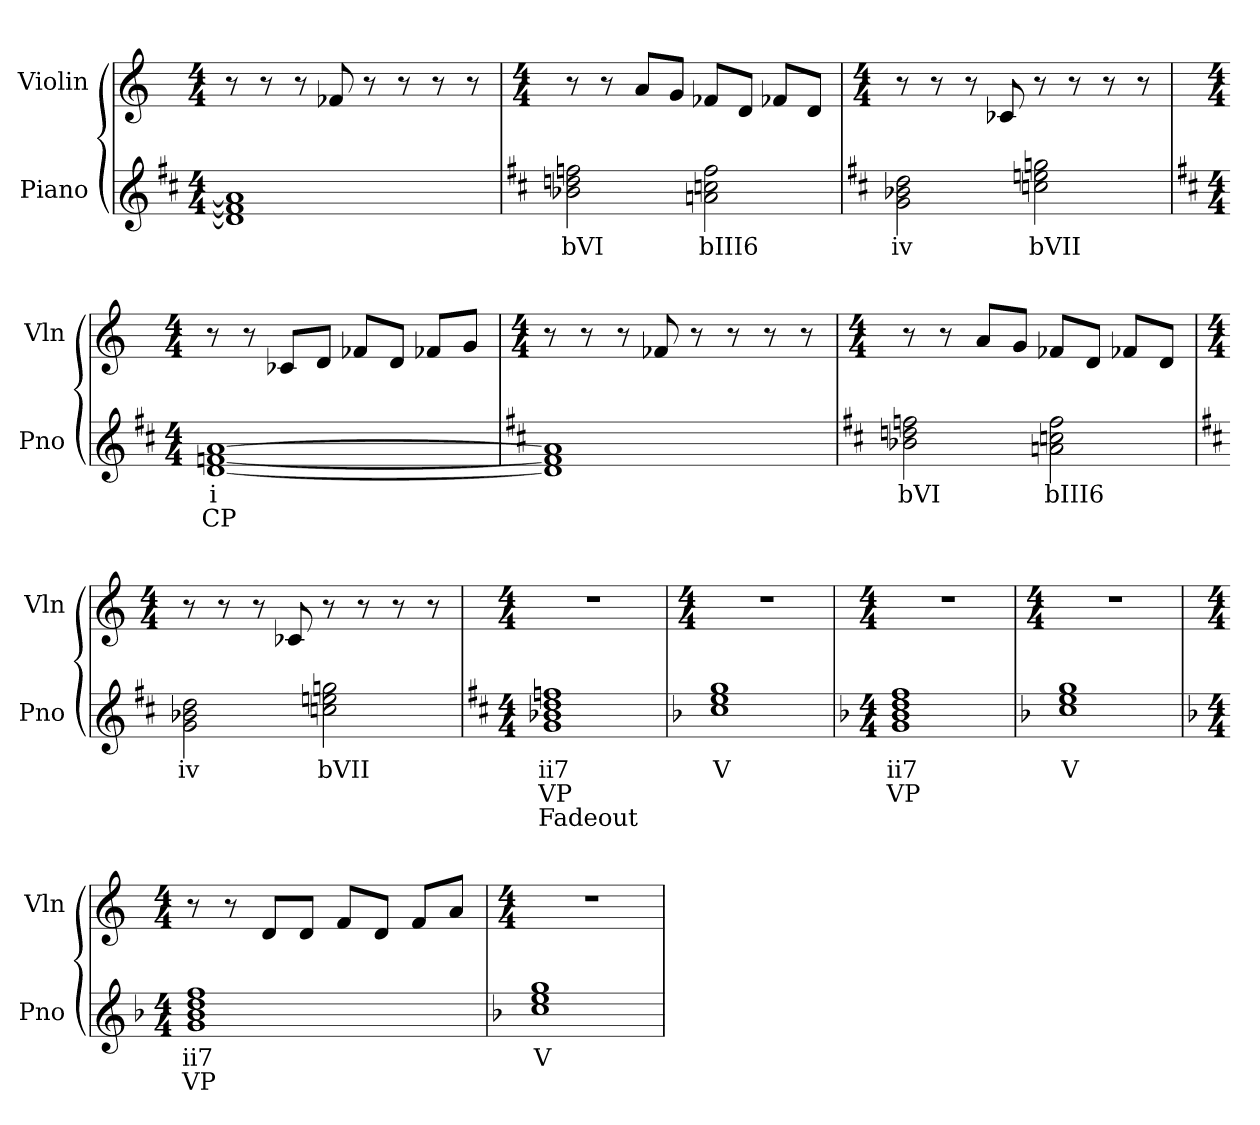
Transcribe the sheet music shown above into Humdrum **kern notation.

**kern	**text	**text	**text	**kern
*part2	*part2	*part2	*part2	*part1
*staff2	*staff2	*staff2	*staff2	*staff1
*I"Piano	*	*	*	*I"Violin
*I'Pno	*	*	*	*I'Vln
*k[f#c#]	*	*	*	*
*D:	*	*	*	*
*M4/4	*	*	*	*M4/4
=	=	=	=	=
1d] 1fn] 1a]	.	.	.	8r
.	.	.	.	8r
.	.	.	.	8r
.	.	.	.	8f-X
.	.	.	.	8r
.	.	.	.	8r
.	.	.	.	8r
.	.	.	.	8r
=	=	=	=	=
*k[f#c#]	*	*	*	*
*D:	*	*	*	*
*	*	*	*	*M4/4
2b-X 2ddn 2ffn	bVI	.	.	8r
.	.	.	.	8r
.	.	.	.	8aL
.	.	.	.	8gJ
2an 2ccn 2ff	bIII6	.	.	8f-XL
.	.	.	.	8dJ
.	.	.	.	8f-XL
.	.	.	.	8dJ
=	=	=	=	=
*k[f#c#]	*	*	*	*
*D:	*	*	*	*
*	*	*	*	*M4/4
2g 2b-X 2dd	iv	.	.	8r
.	.	.	.	8r
.	.	.	.	8r
.	.	.	.	8c-X
2ccn 2een 2ggn	bVII	.	.	8r
.	.	.	.	8r
.	.	.	.	8r
.	.	.	.	8r
=	=	=	=	=
*k[f#c#]	*	*	*	*
*D:	*	*	*	*
*M4/4	*	*	*	*M4/4
[1d [1fn [1a	i	CP	.	8r
.	.	.	.	8r
.	.	.	.	8c-XL
.	.	.	.	8dJ
.	.	.	.	8f-XL
.	.	.	.	8dJ
.	.	.	.	8f-XL
.	.	.	.	8gJ
=	=	=	=	=
*k[f#c#]	*	*	*	*
*D:	*	*	*	*
*	*	*	*	*M4/4
1d] 1fn] 1a]	.	.	.	8r
.	.	.	.	8r
.	.	.	.	8r
.	.	.	.	8f-X
.	.	.	.	8r
.	.	.	.	8r
.	.	.	.	8r
.	.	.	.	8r
=	=	=	=	=
*k[f#c#]	*	*	*	*
*D:	*	*	*	*
*	*	*	*	*M4/4
2b-X 2ddn 2ffn	bVI	.	.	8r
.	.	.	.	8r
.	.	.	.	8aL
.	.	.	.	8gJ
2an 2ccn 2ff	bIII6	.	.	8f-XL
.	.	.	.	8dJ
.	.	.	.	8f-XL
.	.	.	.	8dJ
=	=	=	=	=
*k[f#c#]	*	*	*	*
*D:	*	*	*	*
*	*	*	*	*M4/4
2g 2b-X 2dd	iv	.	.	8r
.	.	.	.	8r
.	.	.	.	8r
.	.	.	.	8c-X
2ccn 2een 2ggn	bVII	.	.	8r
.	.	.	.	8r
.	.	.	.	8r
.	.	.	.	8r
=	=	=	=	=
*k[f#c#]	*	*	*	*
*D:	*	*	*	*
*M4/4	*	*	*	*M4/4
1g 1b-X 1dd 1ffn	ii7	VP	Fadeout	1r
=	=	=	=	=
*k[b-]	*	*	*	*
*F:	*	*	*	*
*	*	*	*	*M4/4
1cc 1ee 1gg	V	.	.	1r
=	=	=	=	=
*k[b-]	*	*	*	*
*F:	*	*	*	*
*M4/4	*	*	*	*M4/4
1g 1b- 1dd 1ff	ii7	VP	.	1r
=	=	=	=	=
*k[b-]	*	*	*	*
*F:	*	*	*	*
*	*	*	*	*M4/4
1cc 1ee 1gg	V	.	.	1r
=	=	=	=	=
*k[b-]	*	*	*	*
*F:	*	*	*	*
*M4/4	*	*	*	*M4/4
1g 1b- 1dd 1ff	ii7	VP	.	8r
.	.	.	.	8r
.	.	.	.	8dL
.	.	.	.	8dJ
.	.	.	.	8fL
.	.	.	.	8dJ
.	.	.	.	8fL
.	.	.	.	8aJ
=	=	=	=	=
*k[b-]	*	*	*	*
*F:	*	*	*	*
*	*	*	*	*M4/4
1cc 1ee 1gg	V	.	.	1r
=	=	=	=	=
*-	*-	*-	*-	*-
